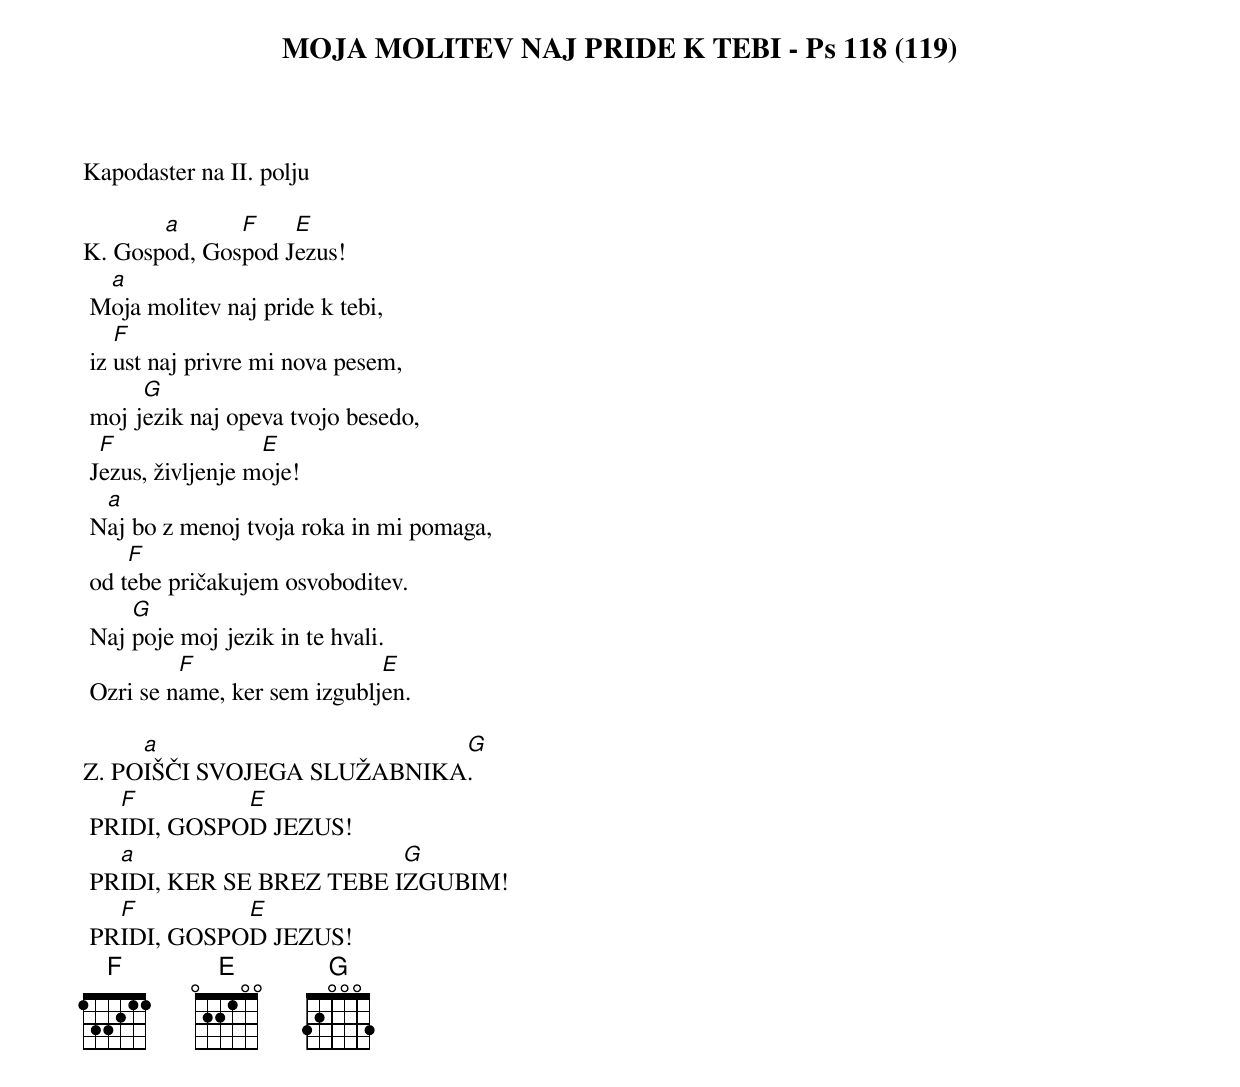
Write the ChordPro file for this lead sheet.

{title: MOJA MOLITEV NAJ PRIDE K TEBI - Ps 118 (119)}

Kapodaster na II. polju

K.	Gosp[a]od, Gos[F]pod J[E]ezus!
	M[a]oja molitev naj pride k tebi,
	iz [F]ust naj privre mi nova pesem,
	moj j[G]ezik naj opeva tvojo besedo,
	J[F]ezus, življenje m[E]oje!
	N[a]aj bo z menoj tvoja roka in mi pomaga,
	od t[F]ebe pričakujem osvoboditev.
	Naj [G]poje moj jezik in te hvali.
	Ozri se n[F]ame, ker sem izgublj[E]en.

Z.	PO[a]IŠČI SVOJEGA SLUŽABNIKA[G].
	PR[F]IDI, GOSPO[E]D JEZUS!
	PR[a]IDI, KER SE BREZ TEBE I[G]ZGUBIM!
	PR[F]IDI, GOSPO[E]D JEZUS!
